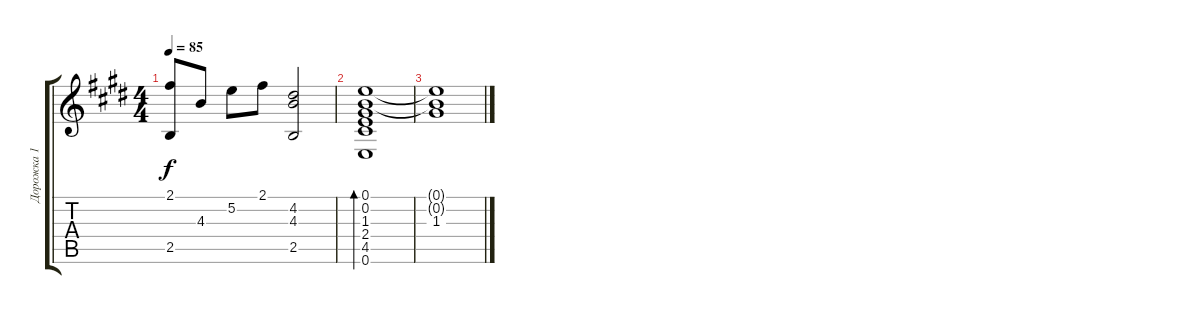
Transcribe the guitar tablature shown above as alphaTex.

\track ("Дорожка 1" "Дорожка 1") {instrument acousticguitarsteel}
\staff {score tabs}
\tuning (E4 B3 G3 D3 A2 E2) {hide}
\ts (4 4)
\tempo 85
\clef g2
\ks e
(2.1 2.5).8{dy f} 4.3.8 5.2.8 2.1.8 (4.2 4.3 2.5).2 |
(0.1 0.2 1.3 2.4 4.5 0.6).1{bd 480} |
(0.1{t} 0.2{t} 1.3).1
